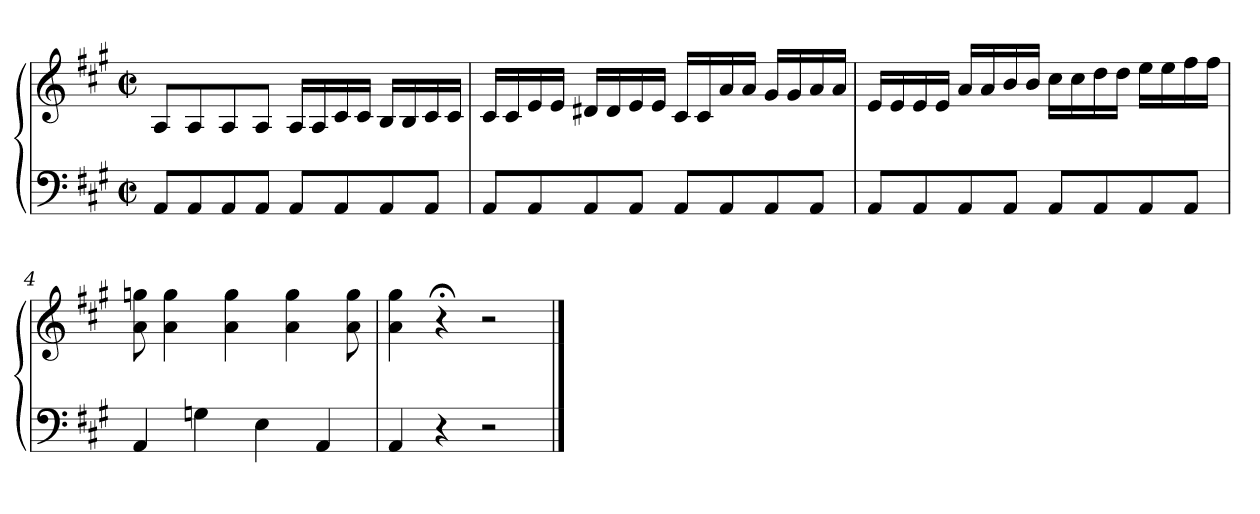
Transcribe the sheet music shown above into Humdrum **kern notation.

**kern	**kern
*part1	*part1
*staff2	*staff1
*clefF4	*clefG2
*k[f#c#g#]	*k[f#c#g#]
*M2/2	*M2/2
*met(c|)	*met(c|)
=1	=1
8AA/L	8A/L
8AA/	8A/
8AA/	8A/
8AA/J	8A/J
8AA/L	16A/LL
.	16A/
8AA/	16c#/
.	16c#/JJ
8AA/	16B/LL
.	16B/
8AA/J	16c#/
.	16c#/JJ
=2	=2
8AA/L	16c#/LL
.	16c#/
8AA/	16e/
.	16e/JJ
8AA/	16d#X/LL
.	16d#/
8AA/J	16e/
.	16e/JJ
8AA/L	16c#/LL
.	16c#/
8AA/	16a/
.	16a/JJ
8AA/	16g#/LL
.	16g#/
8AA/J	16a/
.	16a/JJ
!!LO:LB:g=z
=3	=3
8AA/L	16e/LL
.	16e/
8AA/	16e/
.	16e/JJ
8AA/	16a/LL
.	16a/
8AA/J	16b/
.	16b/JJ
8AA/L	16cc#\LL
.	16cc#\
8AA/	16dd\
.	16dd\JJ
8AA/	16ee\LL
.	16ee\
8AA/J	16ff#\
.	16ff#\JJ
=4	=4
4AA/	8a\ 8ggn\
.	4a\ 4gg\
4Gn\	.
.	4a\ 4gg\
4E\	.
.	4a\ 4gg\
4AA/	.
.	8a\ 8gg\
=5	=5
4AA/	4a\ 4gg#\
4r	4r;<
2r	2r
==	==
*-	*-
